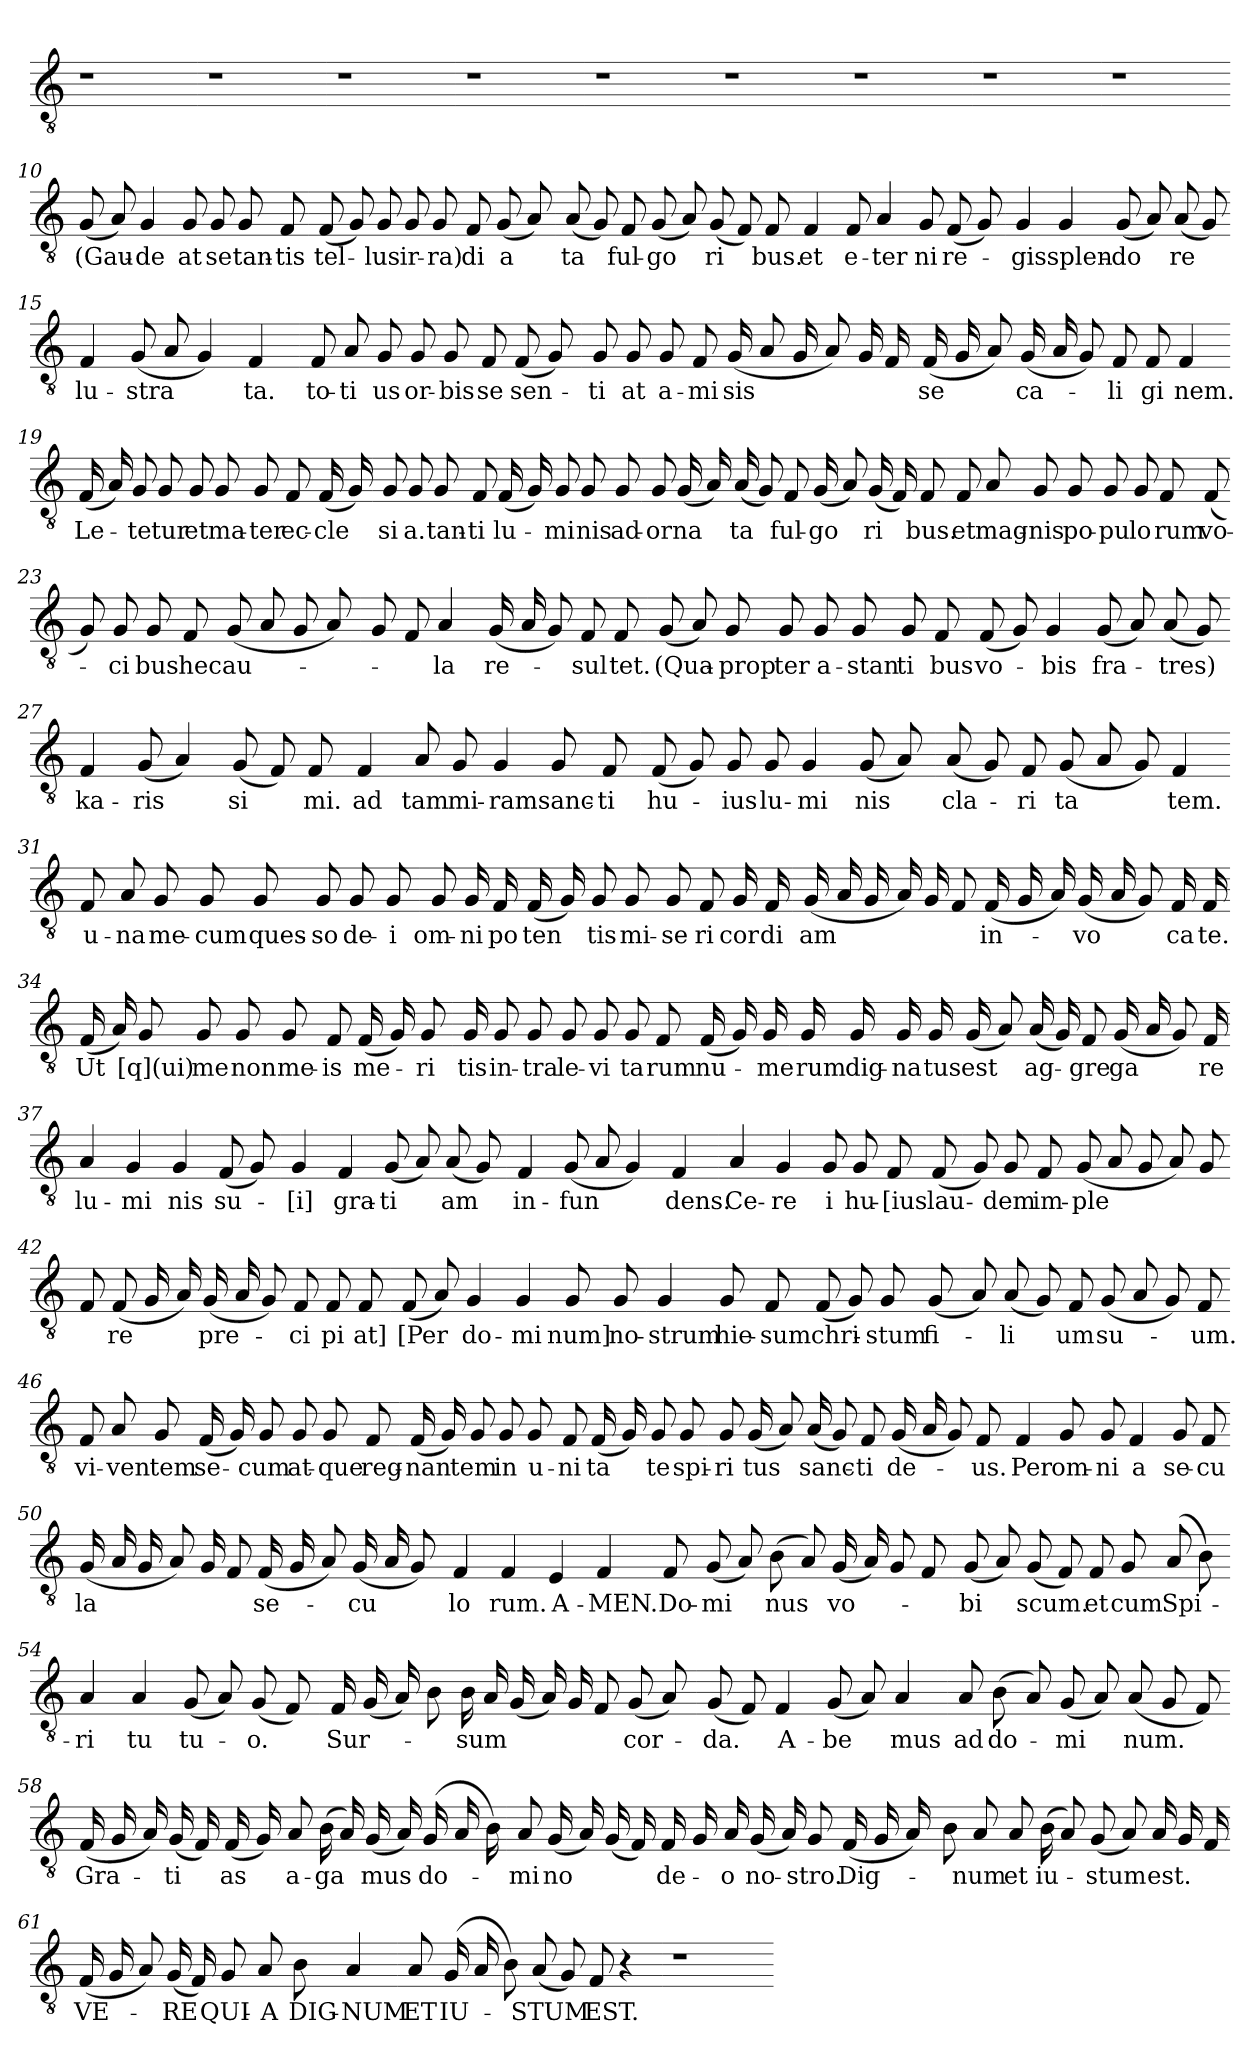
**kern	**text
*part1	*part1
*staff1	*staff1
*clefGv2	*
*k[]	*
=1	=1
1r	.
=2-	=2-
1r	.
=3-	=3-
1r	.
=4-	=4-
1r	.
=5-	=5-
1r	.
=6-	=6-
1r	.
=7-	=7-
1r	.
=8-	=8-
1r	.
=9-	=9-
1r	.
=10-	=10-
(8G	(Gau-
8A)	.
4G	de
8G	-at
8G	se
8G	tan-
8F	-tis
=11-	=11-
(8F	tel-
8G)	.
8G	-lus
8G	ir-
8G	ra)
8F	di
(8G	a
8A)	.
=12-	=12-
(8A	-ta
8G)	.
8F	ful-
(8G	go
8A)	.
(8G	ri
8F)	.
8F	-bus.
=13-	=13-
4F	et
8F	e-
4A	ter
8G	-ni
(8F	re-
8G)	.
=14-	=14-
4G	-gis
4G	splen-
(8G	do
8A)	.
(8A	-re
8G)	.
=15-	=15-
4F	lu-
(8G	stra
8A	.
4G)	.
4F	-ta.
=16-	=16-
8F	to-
8A	ti
8G	-us
8G	or-
8G	-bis
8F	se
(8F	sen-
8G)	.
=17-	=17-
8G	ti
8G	-at
8G	a-
8F	mi
(16G	sis
8A	.
16G	.
8A)	.
16G	.
16F	.
=18-	=18-
(16F	-se
16G	.
8A)	.
(16G	ca-
16A	.
8G)	.
8F	li
8F	gi
4F	-nem.
=19-	=19-
(16F	Le-
16A)	.
8G	te
8G	-tur
8G	et
8G	ma-
8G	-ter
8F	ec-
(16F	cle
16G)	.
=20-	=20-
8G	si
8G	-a.
8G	tan-
8F	-ti
(16F	lu-
16G)	.
8G	mi
8G	-nis
8G	ad-
=21-	=21-
8G	or
(16G	na
16A)	.
(16A	-ta
8G)	.
8F	ful-
(16G	go
8A)	.
(16G	ri
16F)	.
8F	-bus.
=22-	=22-
8F	et
8A	mag-
8G	-nis
8G	po-
8G	pu
8G	lo
8F	-rum
(8F	vo-
=23-	=23-
8G)	.
8G	ci
8G	-bus
8F	hec
(8G	au-
8A	.
8G	.
8A)	.
=24-	=24-
8G	.
8F	.
4A	-la
(16G	re-
16A	.
8G)	.
8F	sul
8F	-tet.
=25-	=25-
(8G	(Qua-
8A)	.
8G	prop
8G	-ter
8G	a-
8G	stan
8G	ti
8F	-bus
=26-	=26-
(8F	vo-
8G)	.
4G	-bis
(8G	fra-
8A)	.
(8A	-tres)
8G)	.
=27-	=27-
4F	ka-
(8G	ris
4A)	.
(8G	si
8F)	.
8F	-mi.
=28-	=28-
4F	ad
8A	tam
8G	mi-
4G	-ram
8G	sanc-
8F	-ti
=29-	=29-
(8F	hu-
8G)	.
8G	-ius
8G	lu-
4G	mi
(8G	-nis
8A)	.
=30-	=30-
(8A	cla-
8G)	.
8F	ri
(8G	ta
8A	.
8G)	.
4F	-tem.
=31-	=31-
8F	u-
8A	-na
8G	me-
8G	-cum
8G	ques-
8G	-so
8G	de-
8G	-i
=32-	=32-
8G	om-
16G	ni
16F	po
(16F	ten
16G)	.
8G	-tis
8G	mi-
8G	se
8F	ri
16G	cor
16F	di
=33-	=33-
(16G	-am
16A	.
16G	.
16A)	.
16G	.
8F	.
(16F	in-
16G	.
16A)	.
(16G	vo
16A	.
8G)	.
16F	ca
16F	-te.
=34-	=34-
(16F	Ut
16A)	.
8G	[q](ui)
8G	me
8G	non
8G	me-
8F	-is
(16F	me-
16G)	.
8G	ri
=35-	=35-
16G	-tis
8G	in-
8G	-tra
8G	le-
8G	vi
8G	ta
8F	-rum
(16F	nu-
16G)	.
16G	me
=36-	=36-
16G	-rum
16G	dig-
16G	na
16G	-tus
(16G	est
8A)	.
(16A	ag-
16G)	.
8F	gre
(16G	ga
16A	.
8G)	.
16F	-re
=37-	=37-
4A	lu-
4G	mi
4G	-nis
(8F	su-
8G)	.
=38-	=38-
4G	-[i]
4F	gra-
(8G	ti
8A)	.
(8A	-am
8G)	.
=39-	=39-
4F	in-
(8G	fun
8A	.
4G)	.
4F	-dens.
=40-	=40-
4A	Ce-
4G	re
8G	-i
8G	hu-
8F	-[ius
(8F	lau-
=41-	=41-
8G)	.
8G	-dem
8F	im-
(8G	ple
8A	.
8G	.
8A)	.
8G	.
=42-	=42-
8F	.
(8F	-re
16G	.
16A)	.
(16G	pre-
16A	.
8G)	.
8F	ci
8F	pi
8F	-at]
=43-	=43-
(8F	[Per
8A)	.
4G	do-
4G	mi
8G	-num]
8G	no-
=44-	=44-
4G	-strum
8G	hie-
8F	-sum
(8F	chri-
8G)	.
8G	-stum
(8G	fi-
=45-	=45-
8A)	.
(8A	li
8G)	.
8F	-um
(8G	su-
8A	.
8G)	.
8F	-um.
=46-	=46-
8F	vi-
8A	ven
8G	-tem
(16F	se-
16G)	.
8G	-cum
8G	at-
8G	-que
8F	reg-
=47-	=47-
(16F	nan
16G)	.
8G	-tem
8G	in
8G	u-
8F	ni
(16F	ta
16G)	.
8G	-te
8G	spi-
=48-	=48-
8G	ri
(16G	-tus
8A)	.
(16A	sanc-
8G)	.
8F	-ti
(16G	de-
16A	.
8G)	.
8F	-us.
=49-	=49-
4F	Per
8G	om-
8G	ni
4F	-a
8G	se-
8F	cu
=50-	=50-
(16G	-la
16A	.
16G	.
8A)	.
16G	.
8F	.
(16F	se-
16G	.
8A)	.
(16G	cu
16A	.
8G)	.
=51-	=51-
4F	lo
4F	-rum.
4E	A-
4F	-MEN.
=52-	=52-
8F	Do-
(8G	mi
8A)	.
(8B	-nus
8A)	.
(16G	vo-
16A)	.
8G	.
8F	.
=53-	=53-
(8G	bi
8A)	.
(8G	-scum.
8F)	.
8F	et
8G	cum
(8A	Spi-
8B)	.
=54-	=54-
4A	ri
4A	-tu
(8G	tu-
8A)	.
(8G	-o.
8F)	.
=55-	=55-
16F	Sur-
(16G	.
16A)	.
8B	.
16B	-sum
16A	.
(16G	.
16A)	.
16G	.
8F	.
(8G	cor-
8A)	.
=56-	=56-
(8G	-da.
8F)	.
4F	A-
(8G	be
8A)	.
4A	-mus
=57-	=57-
8A	ad
(8B	do-
8A)	.
(8G	mi
8A)	.
(8A	-num.
8G	.
8F)	.
=58-	=58-
(16F	Gra-
16G	.
16A)	.
(16G	ti
16F)	.
(16F	-as
16G)	.
8A	a-
(16B	ga
16A)	.
(16G	-mus
16A)	.
(16G	do-
16A	.
16B)	.
=59-	=59-
8A	mi
(16G	-no
16A)	.
(16G	.
16F)	.
16F	de-
16G	.
16A	-o
(16G	no-
16A)	.
8G	-stro.
(16F	Dig-
16G	.
16A)	.
=60-	=60-
8B	.
8A	-num
8A	et
(16B	iu-
8A)	.
(8G	-stum
8A)	.
16A	est.
16G	.
16F	.
=61-	=61-
(16F	VE-
16G	.
8A)	.
(16G	-RE
16F)	.
8G	QUI-
8A	-A
8B	DIG-
4A	-NUM
=62-	=62-
8A	ET
(16G	IU-
16A	.
8B)	.
(8A	-STUM
8G)	.
8F	EST.
4r	.
=63-	=63-
1r	.
=-	=-
*-	*-
